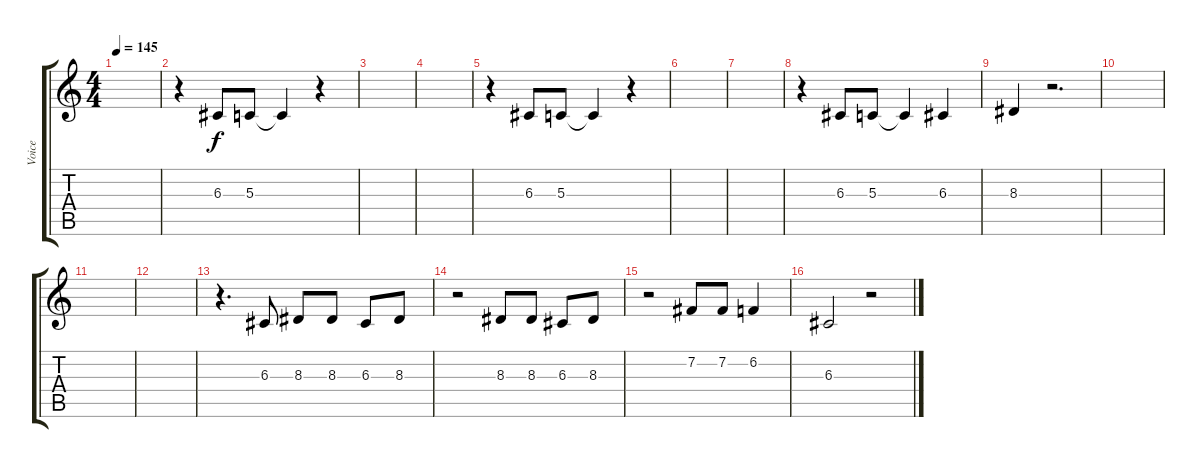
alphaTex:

\track ("Voice" "Voice") {instrument lead8bassandlead}
\staff {score tabs}
\tuning (E4 B3 G3 D3 A2 E2) {hide}
\ts (4 4)
\tempo 145
\clef g2
\ks c
|
r.4 6.3.8 5.3.8 5.3{t}.4 r.4 |
|
|
r.4 6.3.8 5.3.8 5.3{t}.4 r.4 |
|
|
r.4 6.3.8 5.3.8 5.3{t}.4 6.3.4 |
8.3.4 r.2{d} |
|
|
|
r.4{d} 6.3.8 8.3.8 8.3.8 6.3.8 8.3.8 |
r.2 8.3.8 8.3.8 6.3.8 8.3.8 |
r.2 7.2.8 7.2.8 6.2.4 |
6.3.2 r.2
